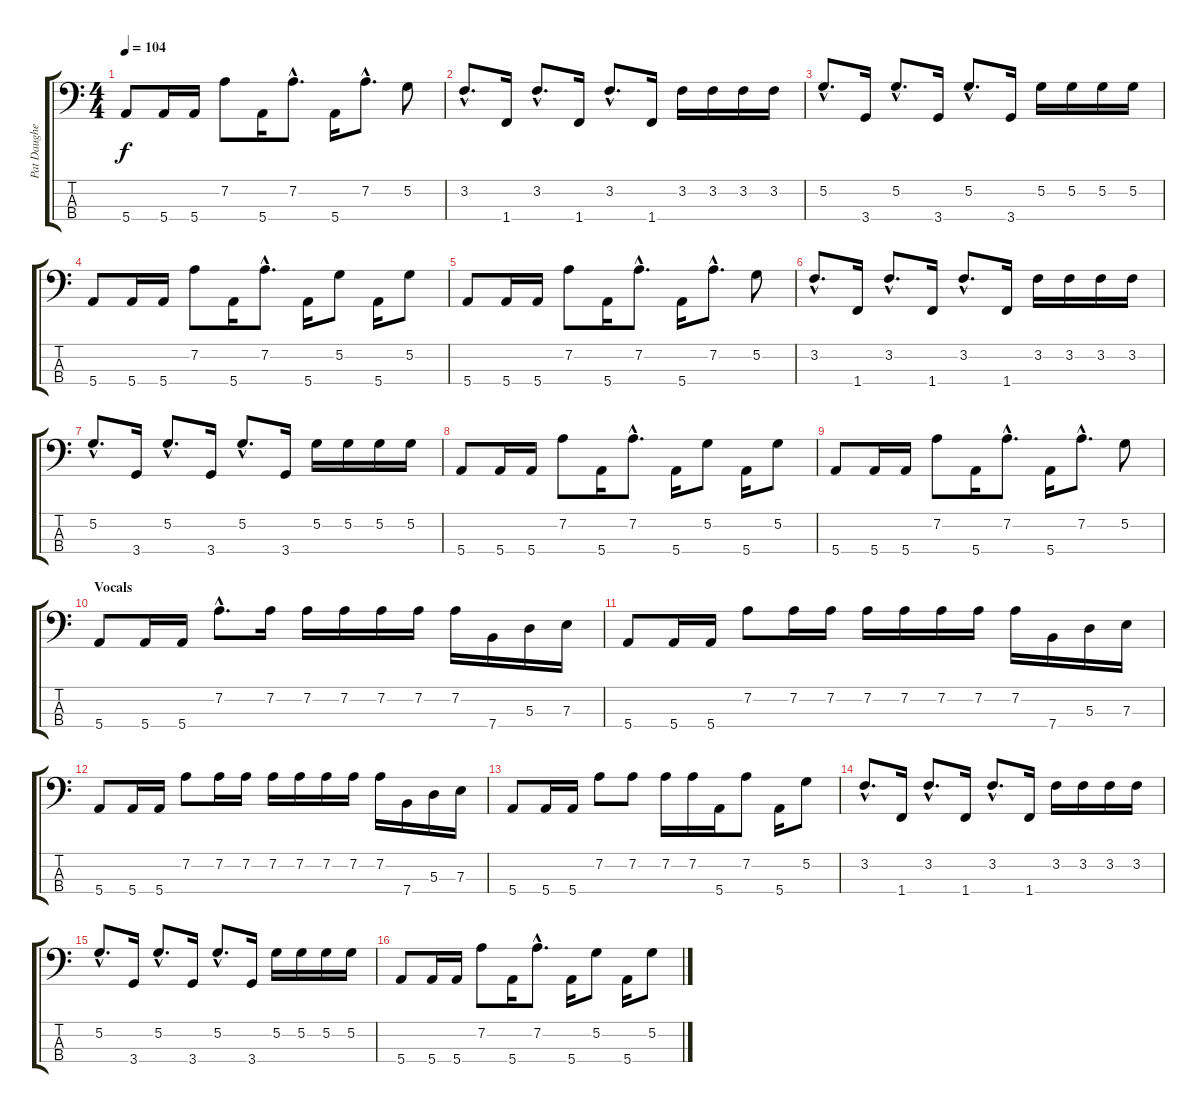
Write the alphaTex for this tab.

\track ("Pat Daugherty" "Pat Daughe") {instrument acousticguitarsteel}
\staff {score tabs}
\tuning (G2 D2 A1 E1) {hide}
\ts (4 4)
\tempo 104
\clef f4
\ks c
5.4.8{dy f} 5.4.16 5.4.16 7.2.8 5.4.16 7.2{hac}.8{d} 5.4.16 7.2{hac}.8{d} 5.2.8 |
3.2{hac}.8{d} 1.4.16 3.2{hac}.8{d} 1.4.16 3.2{hac}.8{d} 1.4.16 3.2.16 3.2.16 3.2.16 3.2.16 |
5.2{hac}.8{d} 3.4.16 5.2{hac}.8{d} 3.4.16 5.2{hac}.8{d} 3.4.16 5.2.16 5.2.16 5.2.16 5.2.16 |
5.4.8 5.4.16 5.4.16 7.2.8 5.4.16 7.2{hac}.8{d} 5.4.16 5.2.8 5.4.16 5.2.8 |
5.4.8 5.4.16 5.4.16 7.2.8 5.4.16 7.2{hac}.8{d} 5.4.16 7.2{hac}.8{d} 5.2.8 |
3.2{hac}.8{d} 1.4.16 3.2{hac}.8{d} 1.4.16 3.2{hac}.8{d} 1.4.16 3.2.16 3.2.16 3.2.16 3.2.16 |
5.2{hac}.8{d} 3.4.16 5.2{hac}.8{d} 3.4.16 5.2{hac}.8{d} 3.4.16 5.2.16 5.2.16 5.2.16 5.2.16 |
5.4.8 5.4.16 5.4.16 7.2.8 5.4.16 7.2{hac}.8{d} 5.4.16 5.2.8 5.4.16 5.2.8 |
5.4.8 5.4.16 5.4.16 7.2.8 5.4.16 7.2{hac}.8{d} 5.4.16 7.2{hac}.8{d} 5.2.8 |
\section ("" "Vocals")
5.4.8 5.4.16 5.4.16 7.2{hac}.8{d} 7.2.16 7.2.16 7.2.16 7.2.16 7.2.16 7.2.16 7.4.16 5.3.16 7.3.16 |
5.4.8 5.4.16 5.4.16 7.2.8 7.2.16 7.2.16 7.2.16 7.2.16 7.2.16 7.2.16 7.2.16 7.4.16 5.3.16 7.3.16 |
5.4.8 5.4.16 5.4.16 7.2.8 7.2.16 7.2.16 7.2.16 7.2.16 7.2.16 7.2.16 7.2.16 7.4.16 5.3.16 7.3.16 |
5.4.8 5.4.16 5.4.16 7.2.8 7.2.8 7.2.16 7.2.16 5.4.16 7.2.8 5.4.16 5.2.8 |
3.2{hac}.8{d} 1.4.16 3.2{hac}.8{d} 1.4.16 3.2{hac}.8{d} 1.4.16 3.2.16 3.2.16 3.2.16 3.2.16 |
5.2{hac}.8{d} 3.4.16 5.2{hac}.8{d} 3.4.16 5.2{hac}.8{d} 3.4.16 5.2.16 5.2.16 5.2.16 5.2.16 |
5.4.8 5.4.16 5.4.16 7.2.8 5.4.16 7.2{hac}.8{d} 5.4.16 5.2.8 5.4.16 5.2.8
